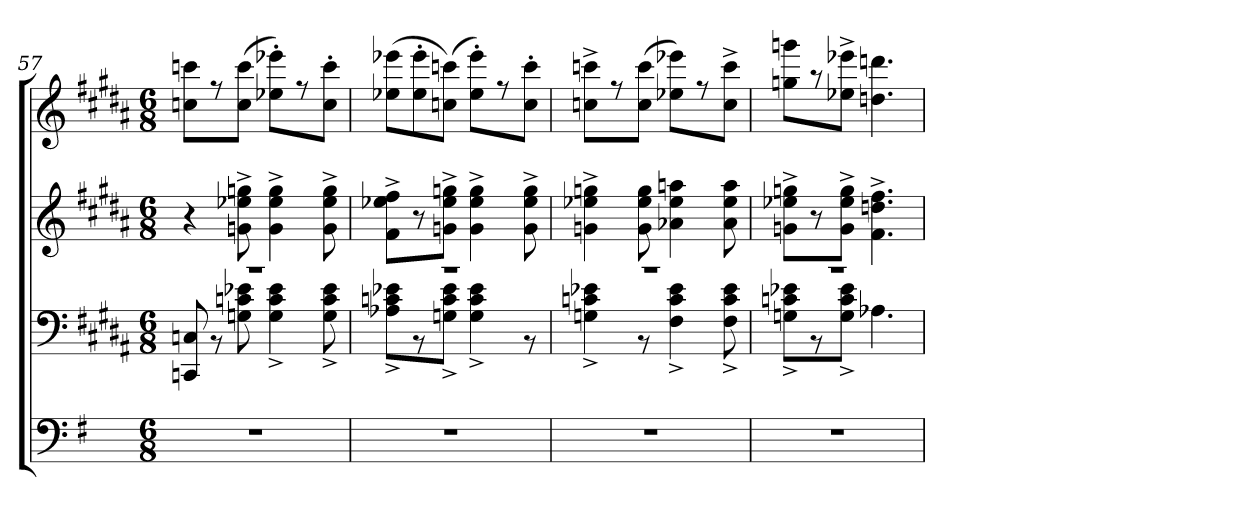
**kern	**kern	**kern	**kern
*part3	*part2	*part2	*part1
*staff4	*staff3	*staff2	*staff1
*clefF4	*clefF4	*clefG2	*clefG2
*k[f#]	*k[f#c#g#d#a#]	*k[f#c#g#d#a#]	*k[f#c#g#d#a#]
*M6/8	*M6/8	*M6/8	*M6/8
=57	=57	=57	=57
*	*^	*	*
2.r	2.r	8CCn/ 8Cn/	4r	8ccn\ 8cccn\L
.	.	8r	.	8r
.	.	8Gn\ 8cn\ 8e-X\	8gn\^> 8ee-X\^> 8ggn\^>	(>8cc\ 8ccc\J
.	.	4G\^> 4c\^> 4e-\^>	4g\^> 4ee-\^> 4gg\^>	8ee-X\'> 8eee-X\'>L)
.	.	.	.	8r
.	.	8G\^> 8c\^> 8e-\^>	8g\^> 8ee-\^> 8gg\^>	8cc\'> 8ccc\'>J
=58	=58	=58	=58	=58
2.r	2.r	8A-X\^> 8cn\^> 8e-X\^>L	8f#\^> 8ee-X\^> 8ff#\^>L	(>8ee-X\ 8eee-X\L
.	.	8r	8r	8ee-\'> 8eee-\'>
.	.	8Gn\^> 8c\^> 8e-\^>J	8gn\^> 8ee-\^> 8ggn\^>J	(>8ccn\ 8cccn\J)
.	.	4G\^> 4c\^> 4e-\^>	4g\^> 4ee-\^> 4gg\^>	8ee-\'> 8eee-\'>L)
.	.	.	.	8r
.	.	8r	8g\^> 8ee-\^> 8gg\^>	8cc\'> 8ccc\'>J
=59	=59	=59	=59	=59
2.r	2.r	4Gn\^> 4cn\^> 4e-X\^>	4gn\^> 4ee-X\^> 4ggn\^>	8ccn\^> 8cccn\^>L
.	.	.	.	8r
.	.	8r	8g\ 8ee-\ 8gg\	(>8cc\ 8ccc\J
.	.	4F#\^> 4c\^> 4e-\^>	4a-X\ 4ee-\ 4aan\	8ee-X\ 8eee-X\L)
.	.	.	.	8r
.	.	8F#\^> 8c\^> 8e-\^>	8a-\ 8ee-\ 8aa\	8cc\^> 8ccc\^>J
=60	=60	=60	=60	=60
2.r	2.r	8Gn\^> 8cn\^> 8e-X\^>L	8gn\^> 8ee-X\^> 8ggn\^>L	8ggn\ 8gggn\L
.	.	8r	8r	8r
.	.	8G\^> 8c\^> 8e-\^>J	8g\^> 8ee-\^> 8gg\^>J	8ee-X\^> 8eee-X\^>J
.	.	4.A-X\	4.f#\^> 4.ddn\^> 4.ff#\^>	4.ddn\ 4.dddn\
*	*v	*v	*	*
=	=	=	=
*-	*-	*-	*-
